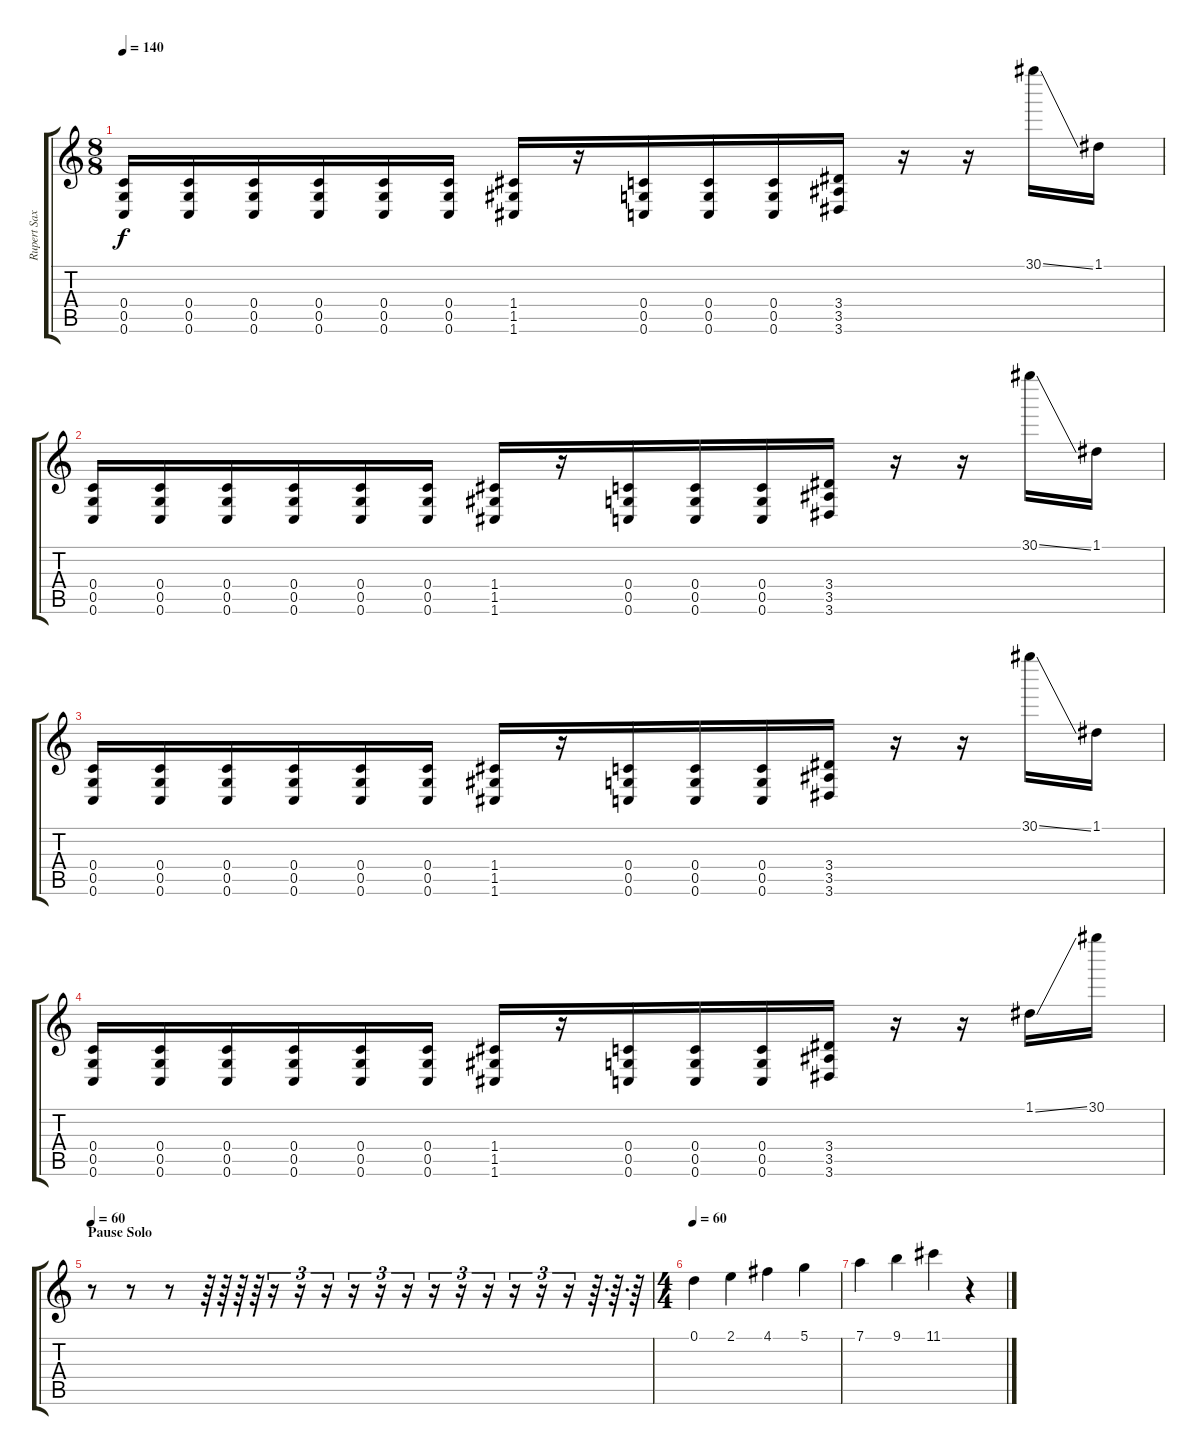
\track ("Rupert Saxy" "Rupert Sax") {instrument distortionguitar}
\staff {score tabs}
\tuning (D4 A3 F3 C3 G2 C2) {hide}
\ts (8 8)
\tempo 140
\clef g2
\ks c
(0.4 0.5 0.6).16{dy f} (0.4 0.5 0.6).16 (0.4 0.5 0.6).16 (0.4 0.5 0.6).16 (0.4 0.5 0.6).16 (0.4 0.5 0.6).16 (1.4 1.5 1.6).16 r.16 (0.4 0.5 0.6).16 (0.4 0.5 0.6).16 (0.4 0.5 0.6).16 (3.4 3.5 3.6).16 r.16 r.16 30.1{ss}.16 1.1.16 |
(0.4 0.5 0.6).16 (0.4 0.5 0.6).16 (0.4 0.5 0.6).16 (0.4 0.5 0.6).16 (0.4 0.5 0.6).16 (0.4 0.5 0.6).16 (1.4 1.5 1.6).16 r.16 (0.4 0.5 0.6).16 (0.4 0.5 0.6).16 (0.4 0.5 0.6).16 (3.4 3.5 3.6).16 r.16 r.16 30.1{ss}.16 1.1.16 |
(0.4 0.5 0.6).16 (0.4 0.5 0.6).16 (0.4 0.5 0.6).16 (0.4 0.5 0.6).16 (0.4 0.5 0.6).16 (0.4 0.5 0.6).16 (1.4 1.5 1.6).16 r.16 (0.4 0.5 0.6).16 (0.4 0.5 0.6).16 (0.4 0.5 0.6).16 (3.4 3.5 3.6).16 r.16 r.16 30.1{ss}.16 1.1.16 |
(0.4 0.5 0.6).16 (0.4 0.5 0.6).16 (0.4 0.5 0.6).16 (0.4 0.5 0.6).16 (0.4 0.5 0.6).16 (0.4 0.5 0.6).16 (1.4 1.5 1.6).16 r.16 (0.4 0.5 0.6).16 (0.4 0.5 0.6).16 (0.4 0.5 0.6).16 (3.4 3.5 3.6).16 r.16 r.16 1.1{ss}.16 30.1.16 |
\section ("" "Pause Solo")
\tempo 60
r.8 r.8 r.8 r.64 r.64 r.64 r.64 r.16{tu (3 2)} r.16{tu (3 2)} r.16{tu (3 2)} r.16{tu (3 2)} r.16{tu (3 2)} r.16{tu (3 2)} r.16{tu (3 2)} r.16{tu (3 2)} r.16{tu (3 2)} r.16{tu (3 2)} r.16{tu (3 2)} r.16{tu (3 2)} r.64{d} r.64{d} r.64 |
\ts (4 4)
\tempo 60
0.1.4 2.1.4 4.1.4 5.1.4 |
7.1.4 9.1.4 11.1.4 r.4
